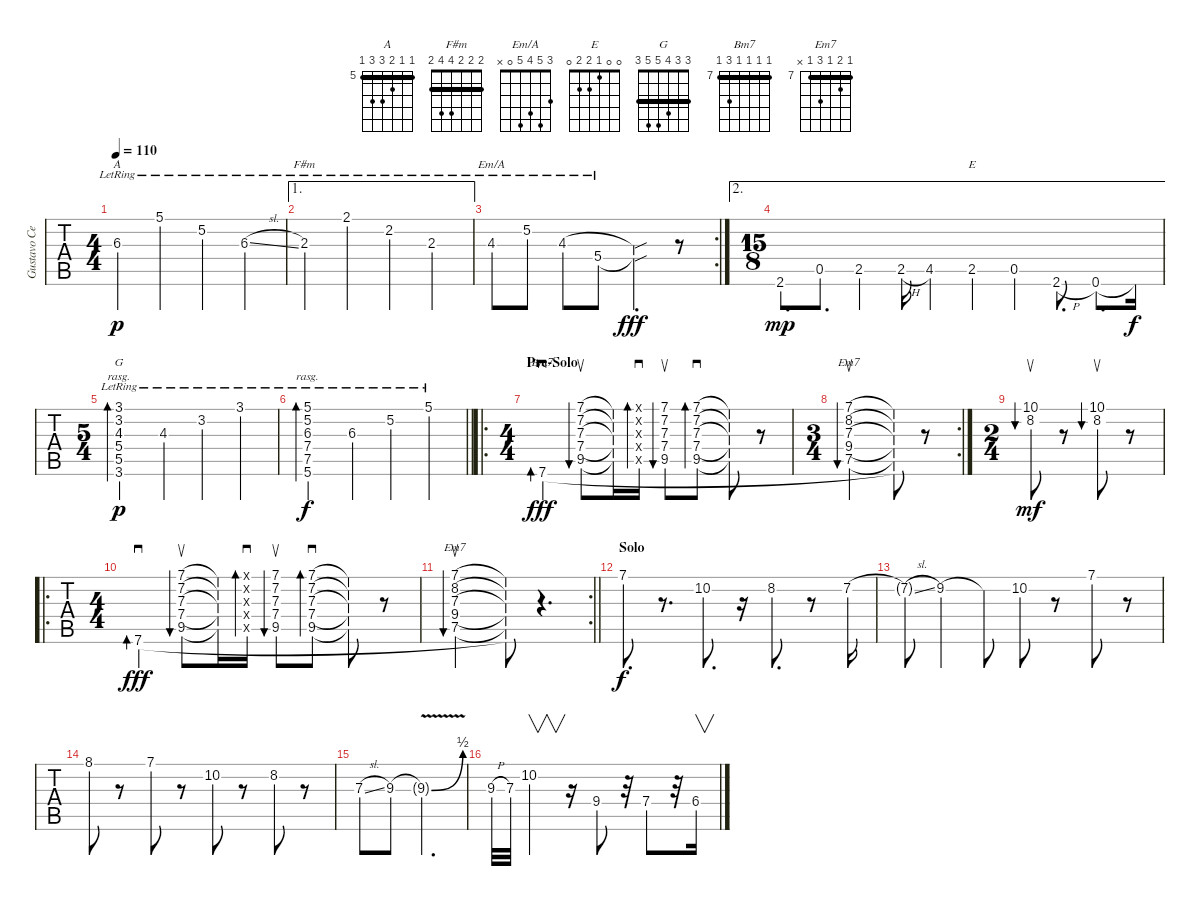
\track ("Gustavo Cerati Guitarra" "Gustavo Ce") {instrument electricguitarjazz}
\staff {tabs}
\tuning (E4 B3 G3 D3 A2 E2) {hide}
\chord ("A" 5 5 6 7 7 5) {firstfret 5 barre 5}
\chord ("F#m" 2 2 2 4 4 2) {barre 2}
\chord ("Em/A" 3 5 4 5 0 x)
\chord ("E" 0 0 1 2 2 0)
\chord ("G" 3 3 4 5 5 3) {barre 3}
\chord ("Bm7" 7 7 7 7 9 7) {firstfret 7 barre 7}
\chord ("Em7" 7 8 7 9 7 0) {firstfret 7 barre 7}
\chord ("Em7" 7 8 7 9 7 x) {firstfret 7 barre 7}
\ts (4 4)
\tempo 110
\clef g2
\ks c
6.3{lr}.4{ch "A" dy p} 5.1{lr}.4 5.2{lr}.4 6.3{sl lr}.4 |
\ae 1
2.3{lr}.4{ch "F#m"} 2.1{lr}.4 2.2{lr}.4 2.3{lr}.4 |
\rc 2
4.3{lr}.8{ch "Em/A"} 5.2{lr}.8 4.3{lr}.8 5.4{lr}.8 (4.3{sou t} 5.4{sou t}).4{d dy fff} r.8 |
\ae 2
\ts (15 8)
2.6.8{d dy mp} 0.5.8{d} 2.5.4 2.5{h}.16 4.5.4 2.5.4{ch "E"} 0.5.4 2.6{h}.8{d} 0.6.8{d} 0.6{t}.16{dy f} |
\ts (5 4)
(3.1{lr} 3.2{lr} 4.3{lr} 5.4{lr} 5.5{lr} 3.6{lr}).2{bd 480 ch "G" rasg ii dy p} 4.3{lr}.4 3.2{lr}.4 3.1{lr}.4 |
\barLineRight lightlight
(5.1{lr} 5.2{lr} 6.3{lr} 7.4{lr} 7.5{lr} 5.6{lr}).2{bd 480 rasg ii dy f} 6.3{lr}.4 5.2{lr}.4 5.1{lr}.4 |
\ro
\ts (4 4)
\section ("" "Pre-Solo")
7.6.4{sd bd 30 ch "Bm7" dy fff} (7.1 7.2 7.3 7.4 9.5).8{su bu 30} (7.1{t} 7.2{t} 7.3{t} 7.4{t} 9.5{t}).16 (7.1{x} 7.2{x} 7.3{x} 7.4{x} 9.5{x}).16{sd bd 30} (7.1 7.2 7.3 7.4 9.5).8{su bu 30} (7.1 7.2 7.3 7.4 9.5).8{sd bd 30} (7.1{t} 7.2{t} 7.3{t} 7.4{t} 9.5{t}).8 r.8 |
\rc 2
\ts (3 4)
(7.1 8.2 7.3 9.4 7.5).2{su bu 30 ch "Em7"} (7.1{t} 8.2{t} 7.3{t} 9.4{t} 7.5{t} 7.6{t}).8 r.8 |
\ts (2 4)
(10.1 8.2).8{su bu 30 dy mf} r.8 (10.1 8.2).8{su bu 30} r.8 |
\ro
\ts (4 4)
7.6.4{sd bd 30 dy fff} (7.1 7.2 7.3 7.4 9.5).8{su bu 30} (7.1{t} 7.2{t} 7.3{t} 7.4{t} 9.5{t}).16 (7.1{x} 7.2{x} 7.3{x} 7.4{x} 9.5{x}).16{sd bd 30} (7.1 7.2 7.3 7.4 9.5).8{su bu 30} (7.1 7.2 7.3 7.4 9.5).8{sd bd 30} (7.1{t} 7.2{t} 7.3{t} 7.4{t} 9.5{t}).8 r.8 |
\rc 2
\barLineRight lightlight
(7.1 8.2 7.3 9.4 7.5).2{su bu 30 ch "Em7"} (7.1{t} 8.2{t} 7.3{t} 9.4{t} 7.5{t} 7.6{t}).8 r.4{d} |
\section ("" "Solo")
7.1.8{d dy f} r.8{d} 10.2.8{d} r.16 8.2.8{d} r.8 7.2.16 |
7.2{sl t}.8 9.2.4 9.2{t}.8 10.2.8 r.8 7.1.8 r.8 |
8.1.8 r.8 7.1.8 r.8 10.2.8 r.8 8.2.8 r.8 |
7.3{sl}.8 9.3.8 9.3{be (bend 0 0 60 2) v t}.2{d} |
9.3{h}.32 7.3.32 10.2.2{v} r.16 9.4.8 r.32 7.4.8 r.32 6.4.16{v}
